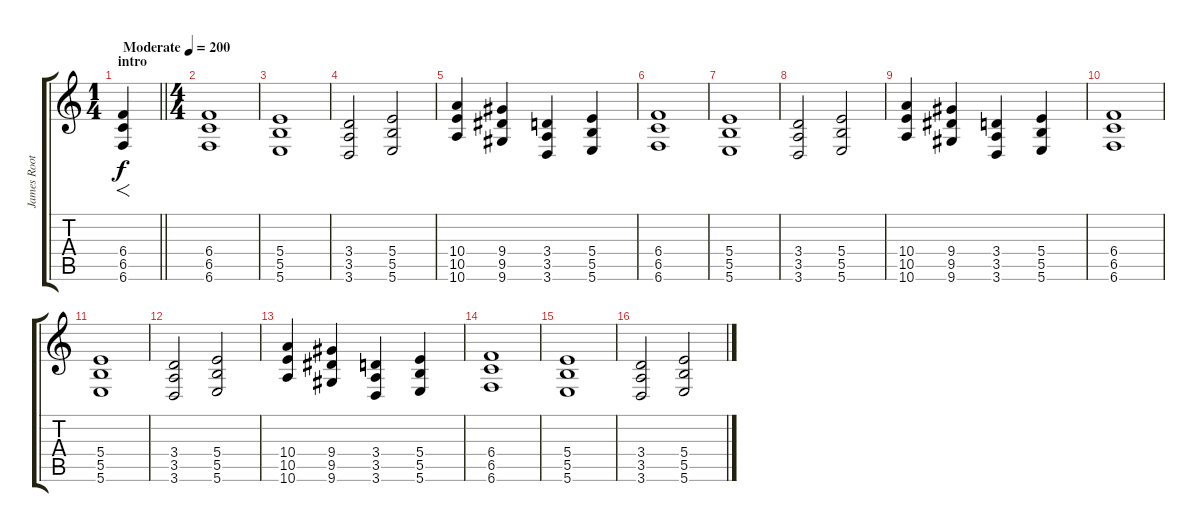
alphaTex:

\track ("James Root" "James Root") {instrument distortionguitar}
\staff {score tabs}
\tuning (Db4 Ab3 E3 B2 Gb2 B1) {hide}
\ts (1 4)
\section ("" "intro")
\tempo (200 "Moderate")
\clef g2
\barLineRight lightlight
\ks c
(6.4 6.5 6.6).4{f dy f instrument distortionguitar} |
\ts (4 4)
\section ("" "")
(6.4 6.5 6.6).1 |
(5.4 5.5 5.6).1 |
(3.4 3.5 3.6).2 (5.4 5.5 5.6).2 |
(10.4 10.5 10.6).4 (9.4 9.5 9.6).4 (3.4 3.5 3.6).4 (5.4 5.5 5.6).4 |
(6.4 6.5 6.6).1 |
(5.4 5.5 5.6).1 |
(3.4 3.5 3.6).2 (5.4 5.5 5.6).2 |
(10.4 10.5 10.6).4 (9.4 9.5 9.6).4 (3.4 3.5 3.6).4 (5.4 5.5 5.6).4 |
(6.4 6.5 6.6).1 |
(5.4 5.5 5.6).1 |
(3.4 3.5 3.6).2 (5.4 5.5 5.6).2 |
(10.4 10.5 10.6).4 (9.4 9.5 9.6).4 (3.4 3.5 3.6).4 (5.4 5.5 5.6).4 |
(6.4 6.5 6.6).1 |
(5.4 5.5 5.6).1 |
(3.4 3.5 3.6).2 (5.4 5.5 5.6).2
